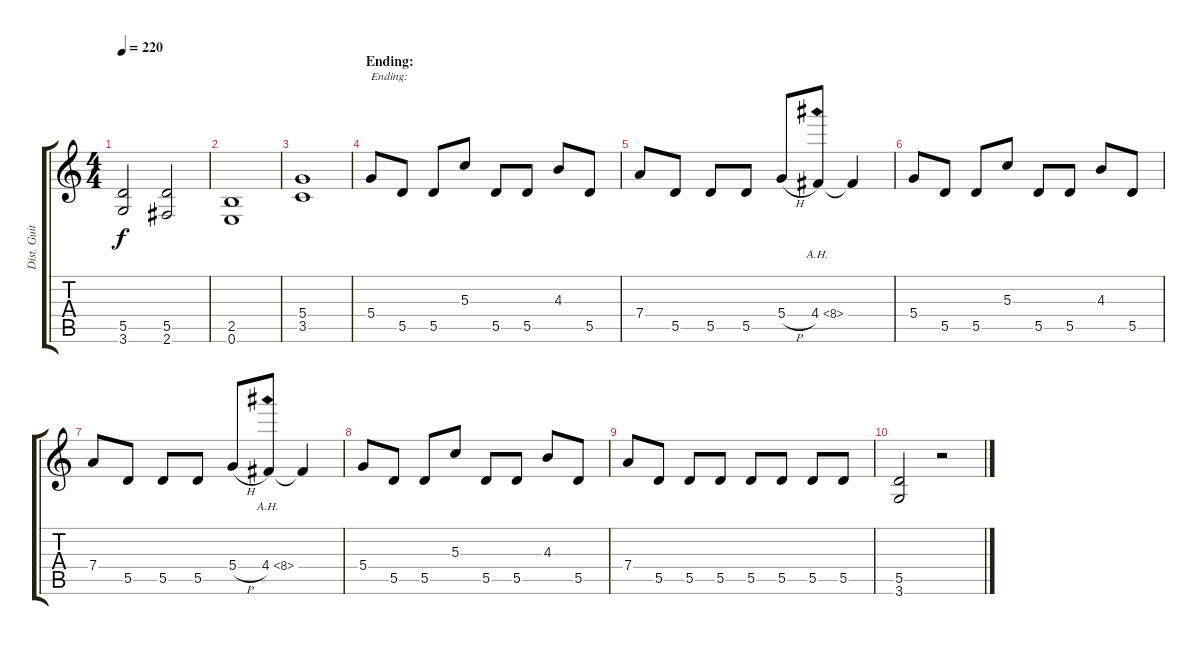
\track ("Dist. Guitarzz 2" "Dist. Guit") {instrument distortionguitar}
\staff {score tabs}
\tuning (E4 B3 G3 D3 A2 E2) {hide}
\ts (4 4)
\tempo 220
\clef g2
\ks c
(5.5 3.6).2{dy f} (5.5 2.6).2 |
(2.5 0.6).1 |
(5.4 3.5).1 |
\section ("" "Ending:")
5.4.8{txt "Ending:"} 5.5.8 5.5.8 5.3.8 5.5.8 5.5.8 4.3.8 5.5.8 |
7.4.8 5.5.8 5.5.8 5.5.8 5.4{h}.8 4.4{ah 4}.8 4.4{t}.4 |
5.4.8 5.5.8 5.5.8 5.3.8 5.5.8 5.5.8 4.3.8 5.5.8 |
7.4.8 5.5.8 5.5.8 5.5.8 5.4{h}.8 4.4{ah 4}.8 4.4{t}.4 |
5.4.8 5.5.8 5.5.8 5.3.8 5.5.8 5.5.8 4.3.8 5.5.8 |
7.4.8 5.5.8 5.5.8 5.5.8 5.5.8 5.5.8 5.5.8 5.5.8 |
(5.5 3.6).2 r.2
